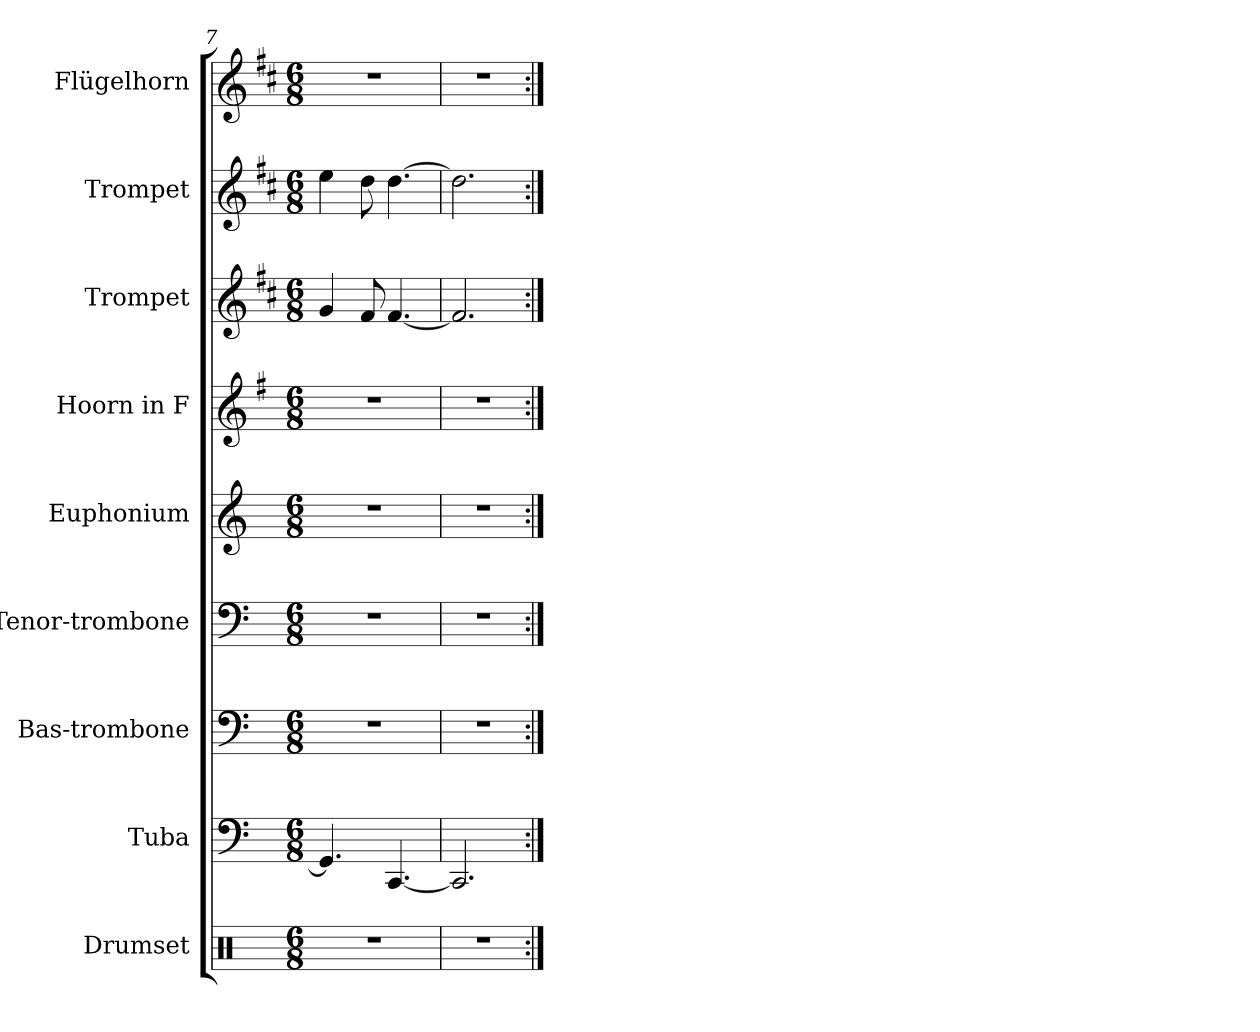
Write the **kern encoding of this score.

**kern	**kern	**kern	**kern	**kern	**kern	**kern	**kern	**kern
*part9	*part8	*part7	*part6	*part5	*part4	*part3	*part2	*part1
*staff9	*staff8	*staff7	*staff6	*staff5	*staff4	*staff3	*staff2	*staff1
*I"Drumset	*I"Tuba	*I"Bas-trombone	*I"Tenor-trombone	*I"Euphonium	*I"Hoorn in F	*I"Trompet	*I"Trompet	*I"Flügelhorn
*I'Drs.	*I'Tba.	*I'Bs. Tbn.	*I'T. Tbn.	*I'Euph.	*	*I'Tpt.	*I'Tpt.	*I'Flghn.
*clefX	*clefF4	*clefF4	*clefF4	*clefG2	*clefG2	*clefG2	*clefG2	*clefG2
*	*	*	*	*ITrd8c14	*ITrd4c7	*ITrd1c2	*ITrd1c2	*ITrd1c2
*k[]	*k[]	*k[]	*k[]	*k[]	*k[]	*k[]	*k[]	*k[]
*M6/8	*M6/8	*M6/8	*M6/8	*M6/8	*M6/8	*M6/8	*M6/8	*M6/8
=7	=7	=7	=7	=7	=7	=7	=7	=7
2.r	4.GG/]	2.r	2.r	2.r	2.r	4f/	4dd\	2.r
.	.	.	.	.	.	8e/	8cc\	.
.	[4.CC/	.	.	.	.	[4.e/	[4.cc\	.
!!LO:PB:g=z
=8	=8	=8	=8	=8	=8	=8	=8	=8
2.r	2.CC/]	2.r	2.r	2.r	2.r	2.e/]	2.cc\]	2.r
=:|!	=:|!	=:|!	=:|!	=:|!	=:|!	=:|!	=:|!	=:|!
*-	*-	*-	*-	*-	*-	*-	*-	*-
